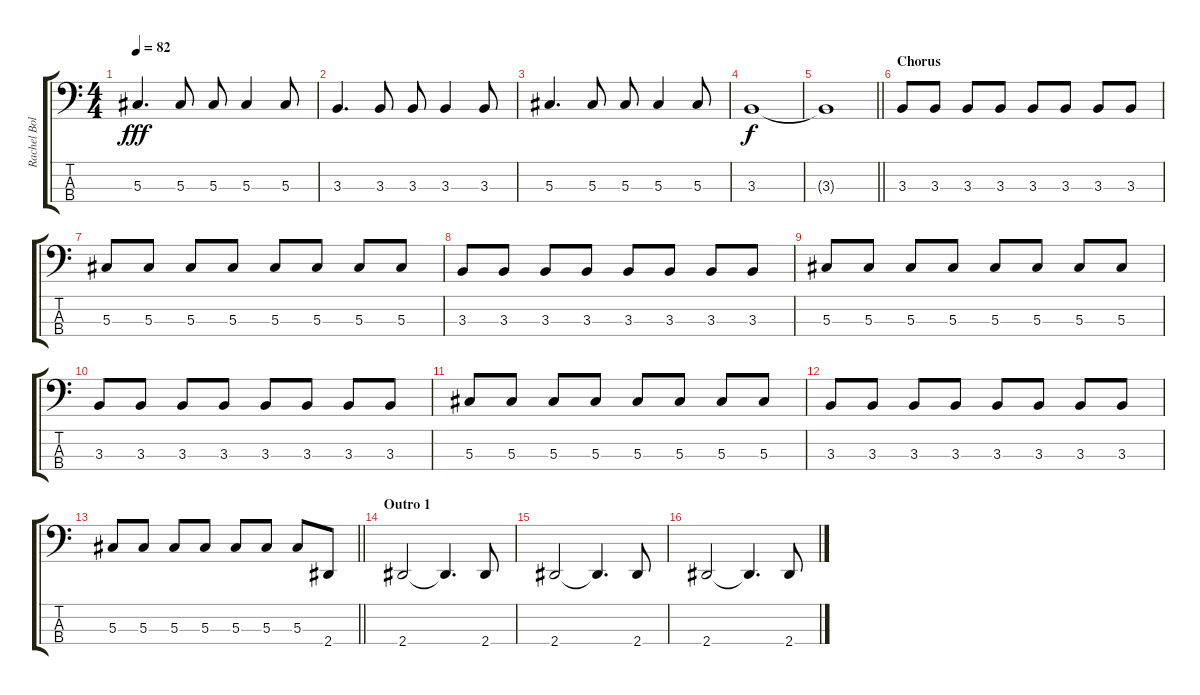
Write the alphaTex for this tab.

\track ("Rachel Bolan" "Rachel Bol") {instrument electricbasspick}
\staff {score tabs}
\tuning (Gb2 Db2 Ab1 Db1) {hide}
\ts (4 4)
\tempo 82
\clef f4
\ks c
5.3.4{d dy fff} 5.3.8 5.3.8 5.3.4 5.3.8 |
3.3.4{d} 3.3.8 3.3.8 3.3.4 3.3.8 |
5.3.4{d} 5.3.8 5.3.8 5.3.4 5.3.8 |
3.3.1{dy f} |
\barLineRight lightlight
3.3{t}.1 |
\section ("" "Chorus")
3.3.8 3.3.8 3.3.8 3.3.8 3.3.8 3.3.8 3.3.8 3.3.8 |
5.3.8 5.3.8 5.3.8 5.3.8 5.3.8 5.3.8 5.3.8 5.3.8 |
3.3.8 3.3.8 3.3.8 3.3.8 3.3.8 3.3.8 3.3.8 3.3.8 |
5.3.8 5.3.8 5.3.8 5.3.8 5.3.8 5.3.8 5.3.8 5.3.8 |
3.3.8 3.3.8 3.3.8 3.3.8 3.3.8 3.3.8 3.3.8 3.3.8 |
5.3.8 5.3.8 5.3.8 5.3.8 5.3.8 5.3.8 5.3.8 5.3.8 |
3.3.8 3.3.8 3.3.8 3.3.8 3.3.8 3.3.8 3.3.8 3.3.8 |
\barLineRight lightlight
5.3.8 5.3.8 5.3.8 5.3.8 5.3.8 5.3.8 5.3.8 2.4.8 |
\section ("" "Outro 1")
2.4.2 2.4{t}.4{d} 2.4.8 |
2.4.2 2.4{t}.4{d} 2.4.8 |
2.4.2 2.4{t}.4{d} 2.4.8
